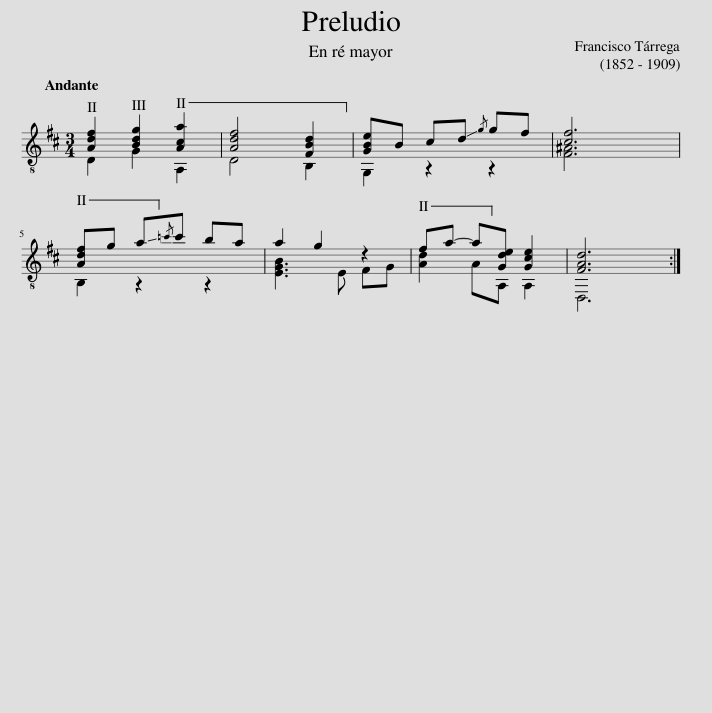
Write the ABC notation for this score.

X:1
%%score ( 1 2 )
L:1/8
Q:1/4=80
M:3/4
I:linebreak $
K:D
V:1 treble-8
V:2 treble-8
V:1
 [Adf]2 [Bdg]2 [Aca]2 | [Adf]4 [FBd]2 | [GBe]B c!-(!d!-)!{/g} gf | [cf]6 |$ [Adf]g !-(!a!-)!{/=c'}c' ba | %5
 a2 g2 z2 | fa- a[Gde] [Gce]2 | [FAd]6 :| %8
V:2
 D2 G2 A,2 | D4 B,2 | G,2 z2 z2 | [F^A]6 |$ B,2 z2 z2 | %5
 [EGB]3 E FG | [Ad]2 AA, A,2 | D,6 :| %8
